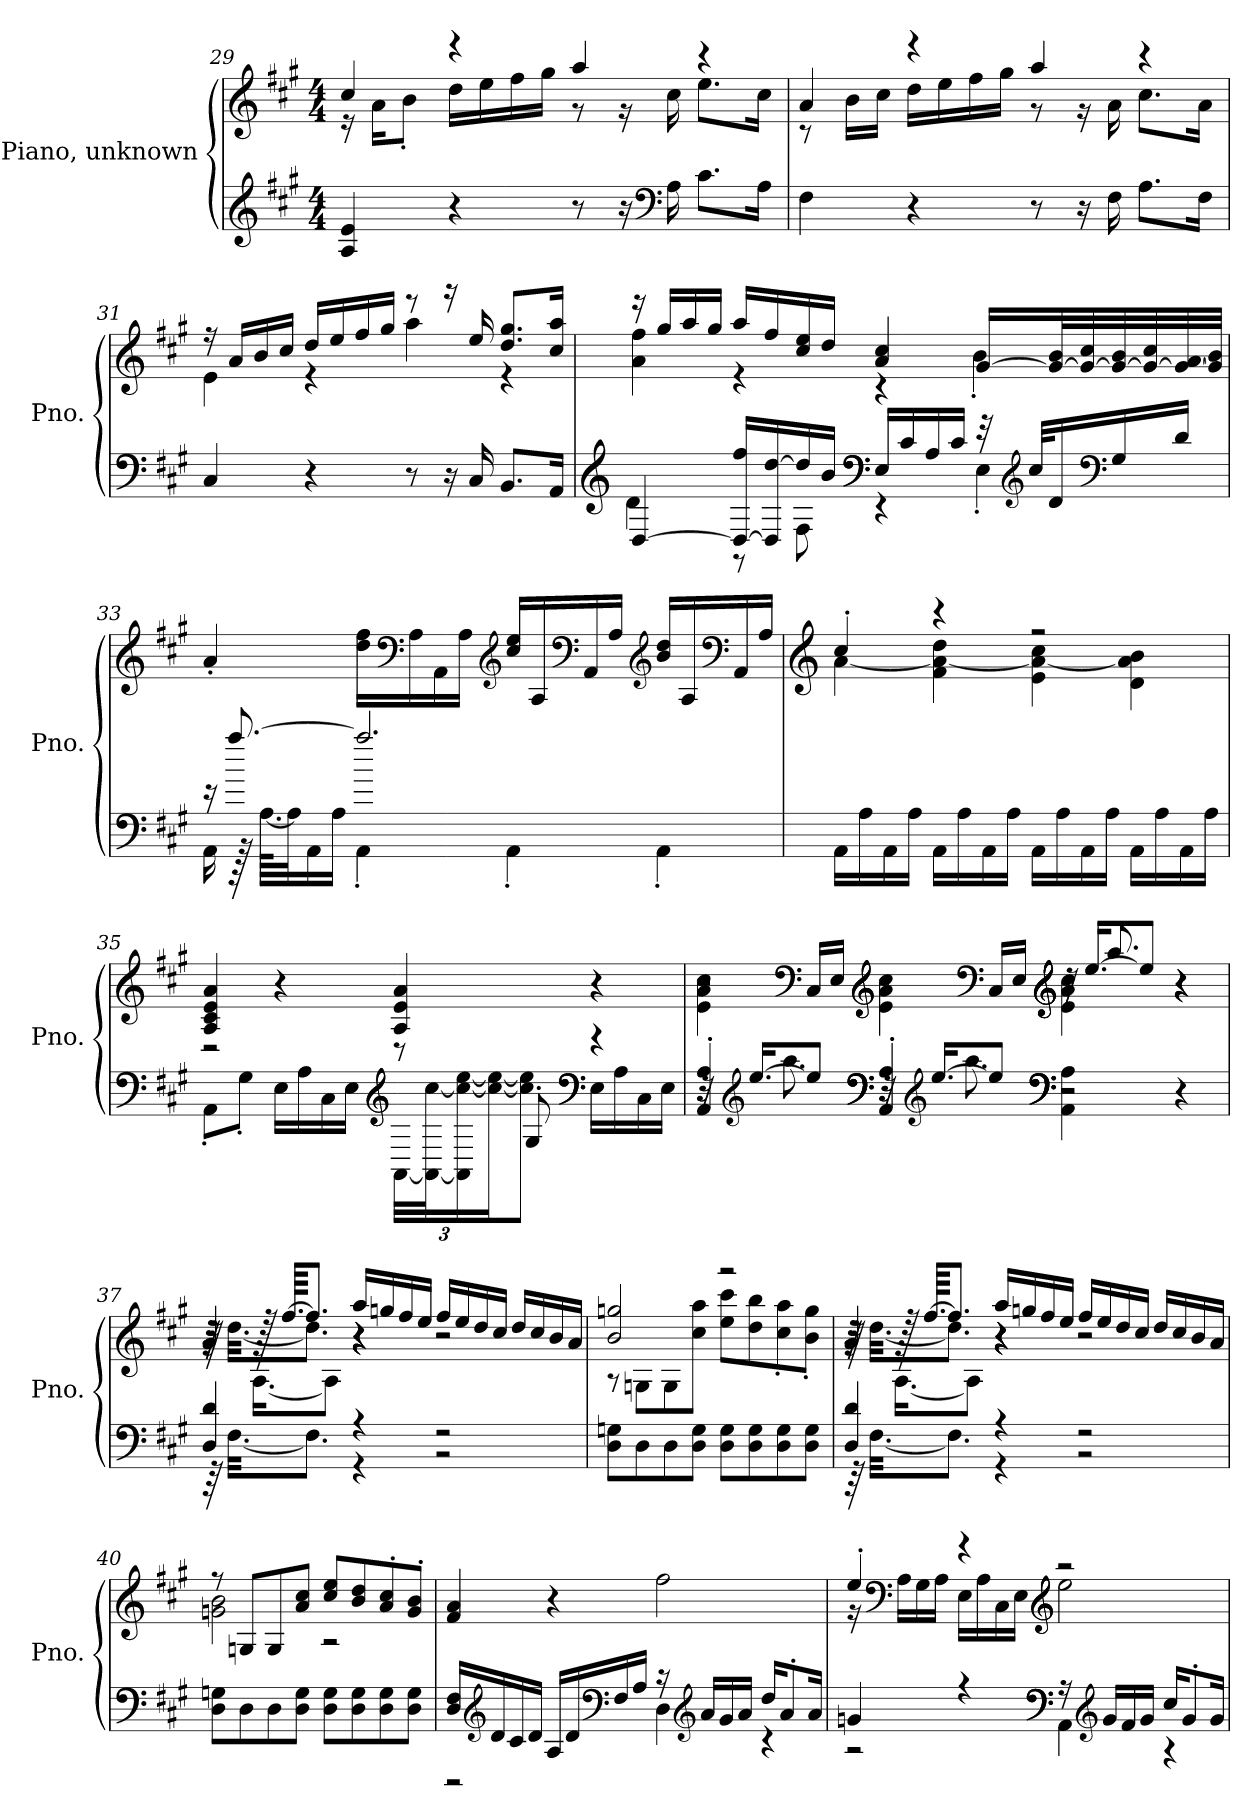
**kern	**kern
*part1	*part1
*staff2	*staff1
*I"Piano, unknown	*
*I'Pno.	*
*clefG2	*clefG2
*k[f#c#g#]	*k[f#c#g#]
*M4/4	*M4/4
=29	=29
*	*^
4A/ 4e/	4cc#/	16r
.	.	16a\KL
.	.	8b'\J
4r	4r	16dd\LL
.	.	16ee\
.	.	16ff#\
.	.	16gg#\JJ
8r	4aa/	8r
16r	.	16r
*clefF4	*	*
16A\	.	16cc#\
8.c#\L	4r	8.ee\L
16A\Jk	.	16cc#\Jk
=30	=30	=30
4F#\	4a/	8r
.	.	16b\LL
.	.	16cc#\JJ
4r	4r	16dd\LL
.	.	16ee\
.	.	16ff#\
.	.	16gg#\JJ
8r	4aa/	8r
16r	.	16r
16F#\	.	16a\
8.A\L	4r	8.cc#\L
16F#\Jk	.	16a\Jk
!!LO:LB:g=z	!!
=31	=31	=31
4C#/	16r	4e\
.	16a/LL	.
.	16b/	.
.	16cc#/JJ	.
4r	16dd/LL	4r
.	16ee/	.
.	16ff#/	.
.	16gg#/JJ	.
8r	8r	4aa\
16r	16r	.
16C#/	16ee/	.
8.BB/L	8.dd/ 8.gg#/L	4r
16AA/Jk	16cc#/ 16aa/Jk	.
=32	=32	=32
*clefG2	*	*
*^	*	*
[4D/	4d\	16r	4a\ 4ff#\
.	.	16gg#/LL	.
.	.	16aa/	.
.	.	16gg#/JJ	.
16D/_ 16ff#/LL	8r	16aa/LL	4r
16D/] [16dd/	.	16ff#/	.
16dd/]	8F#\	16cc#/ 16ee/	.
16b/JJ	.	16dd/JJ	.
*clefF4	*	*	*
16E/LL	4r	4a/ 4cc#/	4r
16c#/	.	.	.
16A/	.	.	.
16c#/JJ	.	.	.
32r	4E'\	[16g#/LL	4b'\
*clefG2	*	*	*
32cc#/KLL	.	.	.
16d/	.	32g#/_ 32b/L	.
.	.	32g#/_ 32cc#/	.
*clefF4	*	*	*
16G#/	.	32g#/_ 32b/	.
.	.	32g#/_ 32cc#/	.
16d/JJ	.	32g#/_ 32a/	.
.	.	32g#/] 32b/JJJ	.
*	*	*v	*v
!!LO:LB:g=z
=33	=33	=33
16r	16AA\	4a'/
[8.aa/	128r	.
.	[64.A\KLLL	.
.	32A\J]	.
.	16AA\	.
.	16A\JJ	.
2.aa/]	4AA'\	16dd\ 16ff#\LL
*	*	*clefF4
.	.	16A\
.	.	16AA\
.	.	16A\JJ
*	*	*clefG2
.	4AA'\	16cc#/ 16ee/LL
.	.	16A/
*	*	*clefF4
.	.	16AA/
.	.	16A/JJ
*	*	*clefG2
.	4AA'\	16b/ 16dd/LL
.	.	16A/
*	*	*clefF4
.	.	16AA/
.	.	16A/JJ
*v	*v	*
=34	=34
*	*clefG2
*	*^
16AA\LL	4cc#'/	[4a\
16A\	.	.
16AA\	.	.
16A\JJ	.	.
16AA\LL	4r	4f#\ 4a\_ 4dd\
16A\	.	.
16AA\	.	.
16A\JJ	.	.
16AA\LL	2r	4e\ 4a\_ 4cc#\
16A\	.	.
16AA\	.	.
16A\JJ	.	.
16AA\LL	.	4d\ 4a\] 4b\
16A\	.	.
16AA\	.	.
16A\JJ	.	.
*	*v	*v
!!LO:LB:g=z
=35	=35
*^	*
2r	8AA'\L	4A/ 4c#/ 4e/ 4a/
.	8G#'\J	.
.	16E\LL	4r
.	16A\	.
.	16C#\	.
.	16E\JJ	.
*clefG2	*	*
*	*Xbrackettup	*
8r	[48AA\LLL	4A/ 4e/ 4a/
.	48AA\_ [48cc#\J	.
.	24AA\] 24cc#\_ [24ee\	.
.	24cc#\_ 24ee\_J	.
8G#'/	8cc#\] 8ee\]J	.
*clefF4	*	*
4r	16E\LL	4r
.	16A\	.
.	16C#\	.
.	16E\JJ	.
!!LO:PB:g=z
=36	=36	=36
*	*^	*^
*	*	*	*	*^
32r	16r	4AA/' 4A/'	2r	4e\ 4a\ 4cc#\	8r
*clefG2	*	*	*	*	*
[16.ee/KL	.	.	.	.	.
.	8.aa\	.	.	.	.
*	*	*	*clefF4	*	*
8ee/J]	.	.	.	.	16C#/LL
.	.	.	.	.	16E/JJ
*clefF4	*	*	*clefG2	*	*
32r	16r	4AA/' 4A/'	.	4e\ 4a\ 4cc#\	8r
*clefG2	*	*	*	*	*
[16.ee/KL	.	.	.	.	.
.	8.aa\	.	.	.	.
*	*	*	*clefF4	*	*
8ee/J]	.	.	.	.	16C#/LL
.	.	.	.	.	16E/JJ
*clefF4	*	*	*clefG2	*	*
2r	4AA\ 4A\	2r	32r	4e\ 4a\ 4cc#\	16r
.	.	.	[16.ee/KL	.	.
.	.	.	.	.	8.aa/
.	.	.	8ee/J]	.	.
.	4r	.	4r	4r	4r
*	*v	*v	*	*	*
!!LO:LB:g=z
=37	=37	=37	=37	=37
*	*	*	*	*^
4D/ 4d/	64r	32r	64r	4a/	32r
.	[32.F#\KKL	.	[32.dd\KKL	.	.
.	.	128r	.	.	[16.A\KL
.	.	[64.ff#/KKKL	.	.	.
.	8.F#\J]	8.ff#/J]	8.dd\J]	.	.
.	.	.	.	.	8A\J]
4r	4r	16aa/LL	4r	4r	4r
.	.	16ggn/	.	.	.
.	.	16ff#/	.	.	.
.	.	16ee/JJ	.	.	.
2r	2r	16ff#/LL	2r	2r	2r
.	.	16ee/	.	.	.
.	.	16dd/	.	.	.
.	.	16cc#/JJ	.	.	.
.	.	16dd/LL	.	.	.
.	.	16cc#/	.	.	.
.	.	16b/	.	.	.
.	.	16a/JJ	.	.	.
*v	*v	*	*	*	*
*	*	*v	*v	*v
=38	=38	=38
8D\ 8Gn\L	2b/ 2ggn/	8r
8D\	.	8Gn\L
8D\	.	8G\
8D\ 8G\J	.	8cc#\ 8aa\J
8D\ 8G\L	2r	8ee\ 8ccc#\L
8D\ 8G\	.	8dd\ 8bb\
8D\ 8G\	.	8cc#\' 8aa\'
8D\ 8G\J	.	8b\' 8gg\'J
!!LO:LB:g=z
=39	=39	=39
*^	*^	*^
4D/ 4d/	64r	32r	64r	4a/	32r
.	[32.F#\KKL	.	[32.dd\KKL	.	.
.	.	128r	.	.	[16.A\KL
.	.	[64.ff#/KKKL	.	.	.
.	8.F#\J]	8.ff#/J]	8.dd\J]	.	.
.	.	.	.	.	8A\J]
4r	4r	16aa/LL	4r	4r	4r
.	.	16ggn/	.	.	.
.	.	16ff#/	.	.	.
.	.	16ee/JJ	.	.	.
2r	2r	16ff#/LL	2r	2r	2r
.	.	16ee/	.	.	.
.	.	16dd/	.	.	.
.	.	16cc#/JJ	.	.	.
.	.	16dd/LL	.	.	.
.	.	16cc#/	.	.	.
.	.	16b/	.	.	.
.	.	16a/JJ	.	.	.
*v	*v	*	*	*	*
*	*	*v	*v	*v
=40	=40	=40
8D\ 8Gn\L	8r	2gn\ 2b\
8D\	8Gn/L	.
8D\	8G/	.
8D\ 8G\J	8a/ 8cc#/J	.
8D\ 8G\L	8cc#/ 8ee/L	2r
8D\ 8G\	8b/ 8dd/	.
8D\ 8G\	8a/' 8cc#/'	.
8D\ 8G\J	8g/' 8b/'J	.
*	*v	*v
!!LO:LB:g=z
=41	=41
*^	*
16D/ 16F#/LL	2r	4f#/ 4a/
*clefG2	*	*
16d/	.	.
16c#/	.	.
16d/JJ	.	.
16A/LL	.	4r
16d/	.	.
*clefF4	*	*
16F#/	.	.
16A/JJ	.	.
16r	4D\	2ff#\
*clefG2	*	*
16a/LL	.	.
16g#/	.	.
16a/JJ	.	.
16dd/KL	4r	.
8a'/	.	.
16a/Jk	.	.
=42	=42	=42
*	*	*^
4gn/	2r	4ee'/	16r
*	*	*clefF4	*
.	.	.	16A\LL
.	.	.	16G#\
.	.	.	16A\JJ
4r	.	4r	16E\LL
.	.	.	16A\
.	.	.	16C#\
.	.	.	16E\JJ
*clefF4	*	*clefG2	*
16r	4AA\	2r	2ee\
*clefG2	*	*	*
16g/LL	.	.	.
16f#/	.	.	.
16g/JJ	.	.	.
16cc#/KL	4r	.	.
8g'/	.	.	.
16g/Jk	.	.	.
*v	*v	*	*
*	*v	*v
=	=
*-	*-
